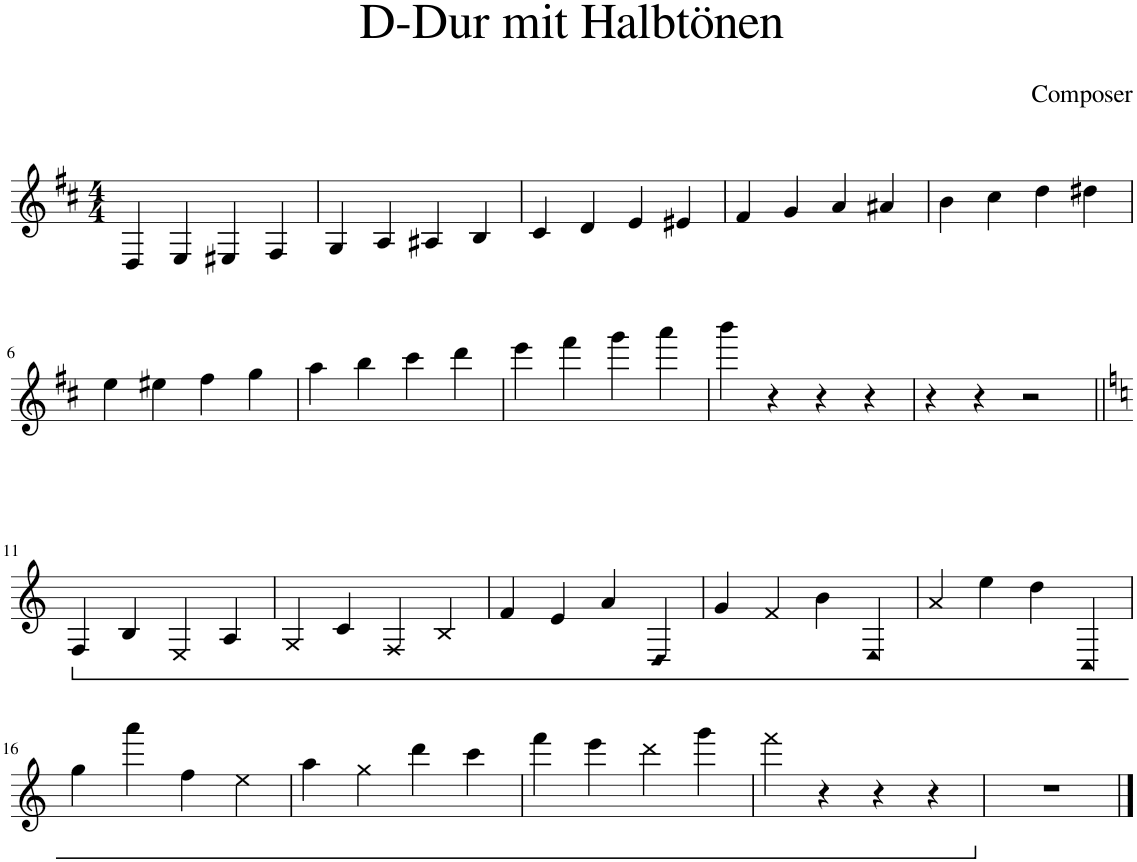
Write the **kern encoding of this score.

**kern
*part1
*staff1
*I"Piano
*I'Pno.
*clefG2
*k[f#c#]
*M4/4
=1
4D/
4E/
4E#X/
4F#/
=2
4G/
4A/
4A#X/
4B/
=3
4c#/
4d/
4e/
4e#X/
=4
4f#/
4g/
4a/
4a#X/
=5
4b\
4cc#\
4dd\
4dd#X\
!!LO:LB:g=z
=6
4ee\
4ee#X\
4ff#\
4gg\
=7
4aa\
4bb\
4ccc#\
4ddd\
=8
4eee\
4fff#\
4ggg\
4aaa\
=9
4bbb\
4r
4r
4r
=10
4r
4r
2r
!!LO:LB:g=z
=11||
*k[]
*ped
4F/
4B/
4E/
4A/
=12
4G/
4c/
4F/
4B/
=13
4f/
4e/
4a/
!LO:N:head=diamond
4D/
=14
4g/
4f/
4b\
4E/
=15
4a/
4ee\
4dd\
4C/
!!LO:LB:g=z
=16
4gg\
4aaa\
4ff\
4ee\
=17
4aa\
4gg\
4ddd\
4ccc\
=18
4fff\
4eee\
4ddd\
4ggg\
=19
4fff\
4r
4r
4r
=20
*Xped
1r
==
*-
